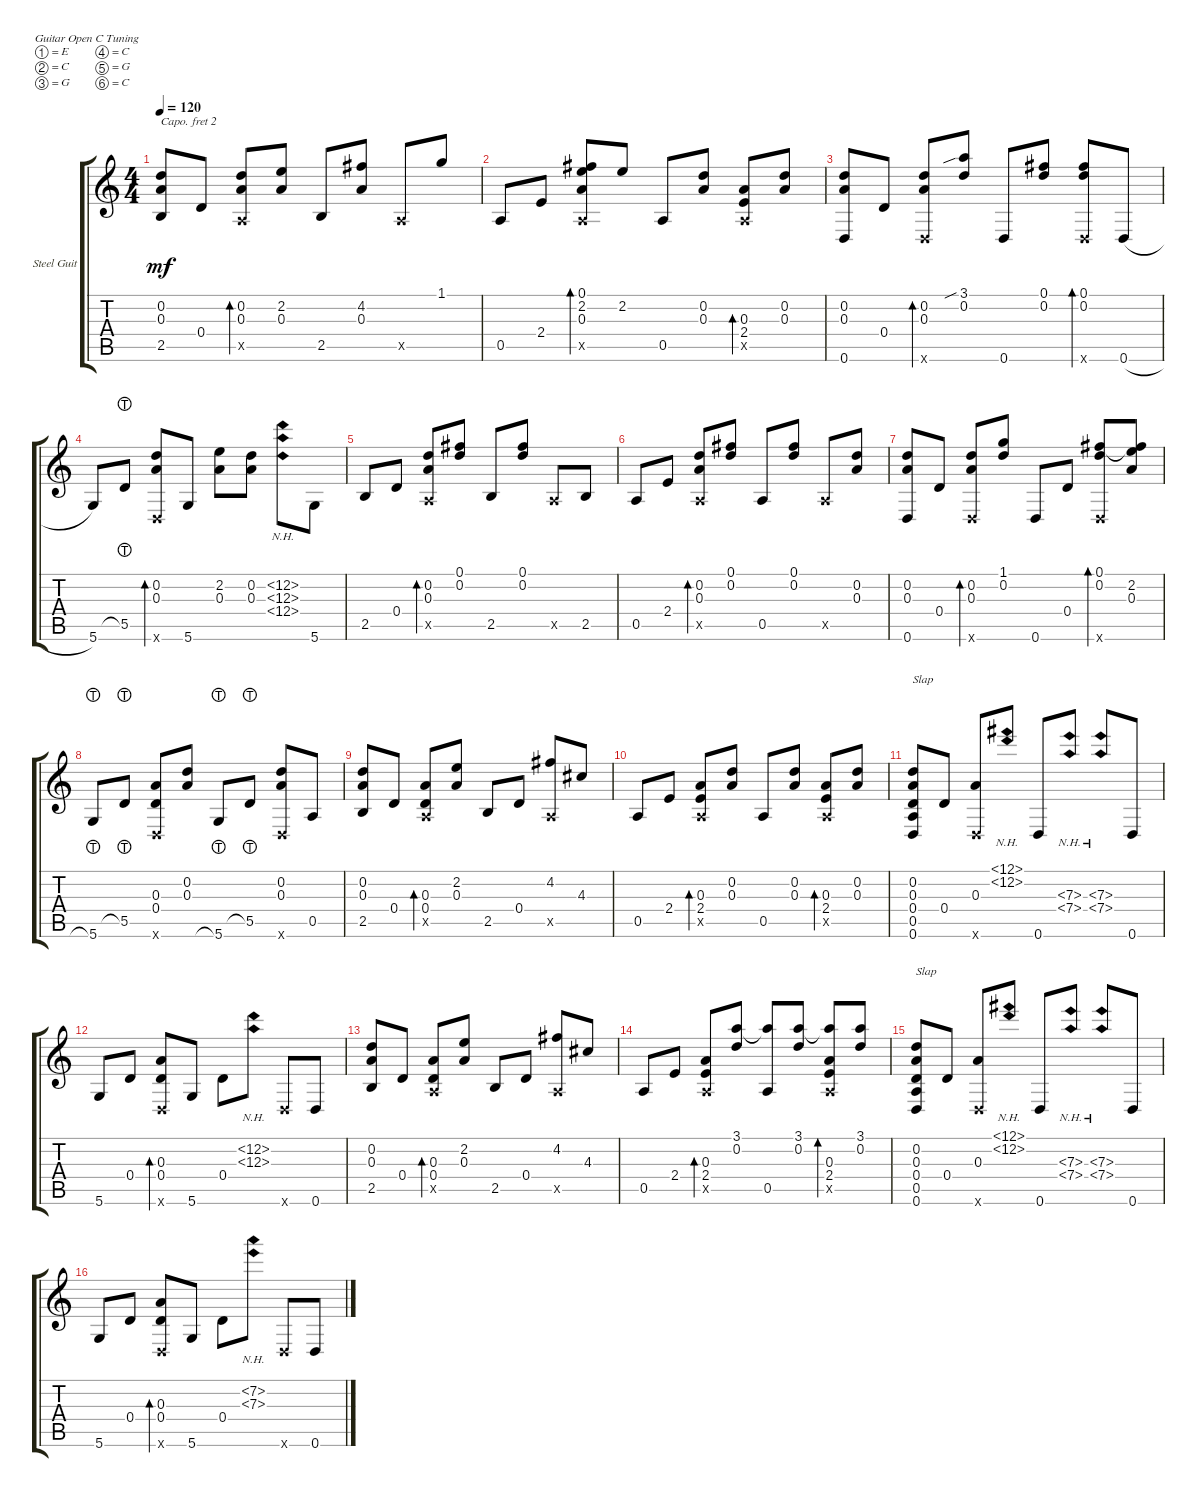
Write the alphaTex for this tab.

\defaultSystemsLayout 4
\bracketExtendMode groupsimilarinstruments
\firstSystemTrackNameOrientation horizontal
\otherSystemsTrackNameOrientation horizontal
\track ("Steel Guitar" "Steel Guit") {instrument acousticguitarsteel}
\staff {score tabs}
\capo 2
\tuning (E4 C4 G3 C3 G2 C2)
\ts (4 4)
\tempo 120
\clef g2
\ks c
(2.5 0.3 0.2).8{dy mf} 0.4.8 (0.3 0.2 0.5{x}).8{bd 30} (2.2 0.3).8 2.5.8 (4.2 0.3).8 0.5{x}.8 1.1.8 |
0.5.8 2.4.8 (0.3 2.2 0.1 0.5{x}).8{bd 30} 2.2.8 0.5.8 (0.3 0.2).8 (0.5{x} 0.3 2.4).8{bd 30} (0.2 0.3).8 |
(0.2 0.3 0.6).8 0.4.8 (0.3 0.2 0.6{x}).8{bd 30} (3.1{sib} 0.2).8 0.6.8 (0.2 0.1).8 (0.2 0.1 0.6{x}).8{bd 30} 0.6{h}.8 |
5.6.8 5.5{lht}.8 (0.3 0.2 0.6{x}).8{bd 30} 5.6.8 (0.3 2.2).8 (0.2 0.3).8 (12.4{nh} 12.3{nh} 12.2{nh}).8 5.6.8 |
2.5.8 0.4.8 (0.3 0.2 0.5{x}).8{bd 30} (0.2 0.1).8 2.5.8 (0.2 0.1).8 0.5{x}.8 2.5.8 |
0.5.8 2.4.8 (0.3 0.2 0.5{x}).8{bd 30} (0.2 0.1).8 0.5.8 (0.2 0.1).8 0.5{x}.8 (0.3 0.2).8 |
(0.2 0.3 0.6).8 0.4.8 (0.3 0.6{x} 0.2).8{bd 30} (0.2 1.1).8 0.6.8 0.4.8 (0.2 0.1 0.6{x}).8{bd 30} (2.2 0.3 0.1{t}).8 |
5.6{lht}.8 5.5{lht}.8 (0.3 0.6{x} 0.4).8 (0.3 0.2).8 5.6{lht}.8 5.5{lht}.8 (0.3 0.2 0.6{x}).8 0.5.8 |
(2.5 0.3 0.2).8 0.4.8 (0.3 0.5{x} 0.4).8{bd 30} (2.2 0.3).8 2.5.8 0.4.8 (0.5{x} 4.2).8 4.3.8 |
0.5.8 2.4.8 (0.3 2.4 0.5{x}).8{bd 30} (0.2 0.3).8 0.5.8 (0.3 0.2).8 (0.5{x} 0.3 2.4).8{bd 30} (0.3 0.2).8 |
(0.6 0.5 0.4 0.3 0.2).8{txt "Slap"} 0.4.8 (0.3 0.6{x}).8 (12.1{nh} 12.2{nh}).8 0.6.8 (7.3{nh} 7.4{nh}).8 (7.3{nh} 7.4{nh}).8 0.6.8 |
5.6.8 0.4.8 (0.3 0.4 0.6{x}).8{bd 30} 5.6.8 0.4.8 (12.3{nh} 12.2{nh}).8 0.6{x}.8 0.6.8 |
(2.5 0.3 0.2).8 0.4.8 (0.3 0.5{x} 0.4).8{bd 30} (2.2 0.3).8 2.5.8 0.4.8 (0.5{x} 4.2).8 4.3.8 |
0.5.8 2.4.8 (0.3 2.4 0.5{x}).8{bd 30} (0.2 3.1).8 (0.5 3.1{t}).8 (0.2 3.1).8 (0.5{x} 0.3 2.4 3.1{t}).8{bd 30} (0.2 3.1).8 |
(0.6 0.5 0.4 0.3 0.2).8{txt "Slap"} 0.4.8 (0.3 0.6{x}).8 (12.1{nh} 12.2{nh}).8 0.6.8 (7.3{nh} 7.4{nh}).8 (7.3{nh} 7.4{nh}).8 0.6.8 |
5.6.8 0.4.8 (0.3 0.4 0.6{x}).8{bd 30} 5.6.8 0.4.8 (7.3{nh} 7.2{nh}).8 0.6{x}.8 0.6.8
